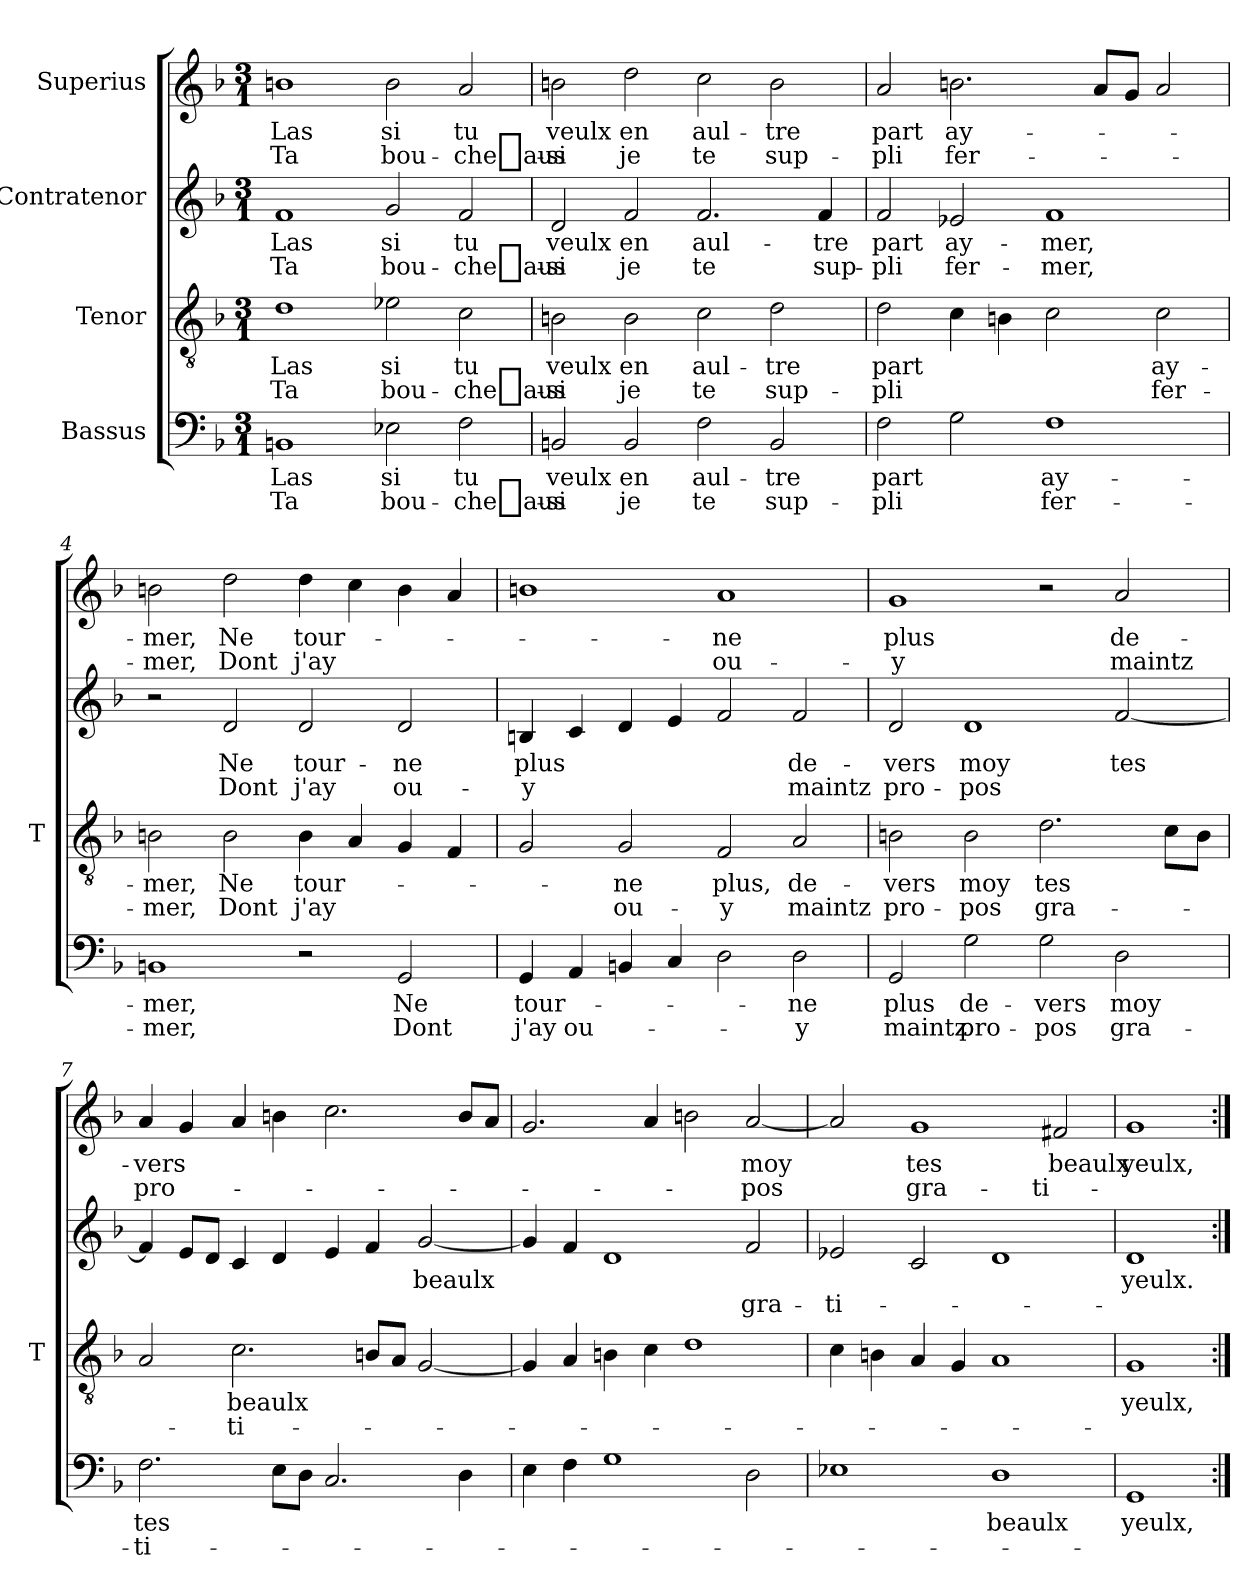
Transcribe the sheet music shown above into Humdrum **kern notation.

**kern	**text	**text	**kern	**text	**text	**kern	**text	**text	**kern	**text	**text
*part4	*part4	*part4	*part3	*part3	*part3	*part2	*part2	*part2	*part1	*part1	*part1
*staff4	*staff4	*staff4	*staff3	*staff3	*staff3	*staff2	*staff2	*staff2	*staff1	*staff1	*staff1
*I"Bassus	*	*	*I"Tenor	*	*	*I"Contratenor	*	*	*I"Superius	*	*
*	*	*	*I'T	*	*	*	*	*	*	*	*
*clefF4	*	*	*clefGv2	*	*	*clefG2	*	*	*clefG2	*	*
*k[b-]	*	*	*k[b-]	*	*	*k[b-]	*	*	*k[b-]	*	*
*M3/1	*	*	*M3/1	*	*	*M3/1	*	*	*M3/1	*	*
=1	=1	=1	=1	=1	=1	=1	=1	=1	=1	=1	=1
1BB	-Las	-Ta	1d	-Las	-Ta	1f	-Las	-Ta	1b	-Las	-Ta
2E-X	-si	bou-	2e-X	-si	bou-	2g	-si	bou-	2b	-si	bou-
2F	-tu	che_aus-	2c	-tu	che_aus-	2f	-tu	che_aus-	2a	-tu	che_aus-
=2	=2	=2	=2	=2	=2	=2	=2	=2	=2	=2	=2
2BB	-veulx	-si	2B	-veulx	-si	2d	-veulx	-si	2b	-veulx	-si
2BB	-en	-je	2B	-en	-je	2f	-en	-je	2dd	-en	-je
2F	aul-	-te	2c	aul-	-te	2.f	aul-	-te	2cc	aul-	-te
2BB	-tre	sup-	2d	-tre	sup-	.	.	.	2b	-tre	sup-
.	.	.	.	.	.	4f	-tre	sup-	.	.	.
=3	=3	=3	=3	=3	=3	=3	=3	=3	=3	=3	=3
2F	-part	-pli	2d	-part	-pli	2f	-part	-pli	2a	-part	-pli
2G	.	.	4c	.	.	2e-X	ay-	fer-	2.b	ay-	fer-
.	.	.	4B	.	.	.	.	.	.	.	.
1F	ay-	fer-	2c	.	.	1f	-mer,	-mer,	.	.	.
.	.	.	.	.	.	.	.	.	8aL	.	.
.	.	.	.	.	.	.	.	.	8gJ	.	.
.	.	.	2c	ay-	fer-	.	.	.	2a	.	.
=4	=4	=4	=4	=4	=4	=4	=4	=4	=4	=4	=4
1BB	-mer,	-mer,	2B	-mer,	-mer,	2r	.	.	2b	-mer,	-mer,
.	.	.	2B	-Ne	-Dont	2d	-Ne	-Dont	2dd	-Ne	-Dont
2r	.	.	4B	tour-	-j'ay	2d	tour-	-j'ay	4dd	tour-	-j'ay
.	.	.	4A	.	.	.	.	.	4cc	.	.
2GG	-Ne	-Dont	4G	.	.	2d	-ne	ou-	4b	.	.
.	.	.	4F	.	.	.	.	.	4a	.	.
=5	=5	=5	=5	=5	=5	=5	=5	=5	=5	=5	=5
4GG	tour-	-j'ay	2G	.	.	4B	-plus	-y	1b	.	.
4AA	.	ou-	.	.	.	4c	.	.	.	.	.
4BB	.	.	2G	-ne	ou-	4d	.	.	.	.	.
4C	.	.	.	.	.	4e	.	.	.	.	.
2D	.	.	2F	-plus,	-y	2f	.	.	1a	-ne	ou-
2D	-ne	-y	2A	de-	-maintz	2f	de-	-maintz	.	.	.
=6	=6	=6	=6	=6	=6	=6	=6	=6	=6	=6	=6
2GG	-plus	-maintz	2B	-vers	pro-	2d	-vers	pro-	1g	-plus	-y
2G	de-	pro-	2B	-moy	-pos	1d	-moy	-pos	.	.	.
2G	-vers	-pos	2.d	-tes	gra-	.	.	.	2r	.	.
2D	-moy	gra-	.	.	.	[2f	-tes	.	2a	de-	-maintz
.	.	.	8cL	.	.	.	.	.	.	.	.
.	.	.	8BJ	.	.	.	.	.	.	.	.
=7	=7	=7	=7	=7	=7	=7	=7	=7	=7	=7	=7
2.F	-tes	ti-	2A	.	.	4f]	.	.	4a	-vers	pro-
.	.	.	.	.	.	8eL	.	.	4g	.	.
.	.	.	.	.	.	8dJ	.	.	.	.	.
.	.	.	2.c	-beaulx	ti-	4c	.	.	4a	.	.
8EL	.	.	.	.	.	4d	.	.	4b	.	.
8DJ	.	.	.	.	.	.	.	.	.	.	.
2.C	.	.	.	.	.	4e	.	.	2.cc	.	.
.	.	.	8BL	.	.	4f	.	.	.	.	.
.	.	.	8AJ	.	.	.	.	.	.	.	.
.	.	.	[2G	.	.	[2g	-beaulx	.	.	.	.
4D	.	.	.	.	.	.	.	.	8bL	.	.
.	.	.	.	.	.	.	.	.	8aJ	.	.
=8	=8	=8	=8	=8	=8	=8	=8	=8	=8	=8	=8
4E	.	.	4G]	.	.	4g]	.	.	2.g	.	.
4F	.	.	4A	.	.	4f	.	.	.	.	.
1G	.	.	4B	.	.	1d	.	.	.	.	.
.	.	.	4c	.	.	.	.	.	4a	.	.
.	.	.	1d	.	.	.	.	.	2b	.	.
2D	.	.	.	.	.	2f	.	gra-	[2a	-moy	-pos
=9	=9	=9	=9	=9	=9	=9	=9	=9	=9	=9	=9
1E-X	.	.	4c	.	.	2e-X	.	ti-	2a]	.	.
.	.	.	4B	.	.	.	.	.	.	.	.
.	.	.	4A	.	.	2c	.	.	1g	-tes	gra-
.	.	.	4G	.	.	.	.	.	.	.	.
1D	-beaulx	.	1A	.	.	1d	.	.	.	.	.
.	.	.	.	.	.	.	.	.	2f#X	-beaulx	ti-
=10	=10	=10	=10	=10	=10	=10	=10	=10	=10	=10	=10
1GG	-yeulx,	.	1G	-yeulx,	.	1d	-yeulx.	.	1g	-yeulx,	.
=:|!	=:|!	=:|!	=:|!	=:|!	=:|!	=:|!	=:|!	=:|!	=:|!	=:|!	=:|!
*-	*-	*-	*-	*-	*-	*-	*-	*-	*-	*-	*-
